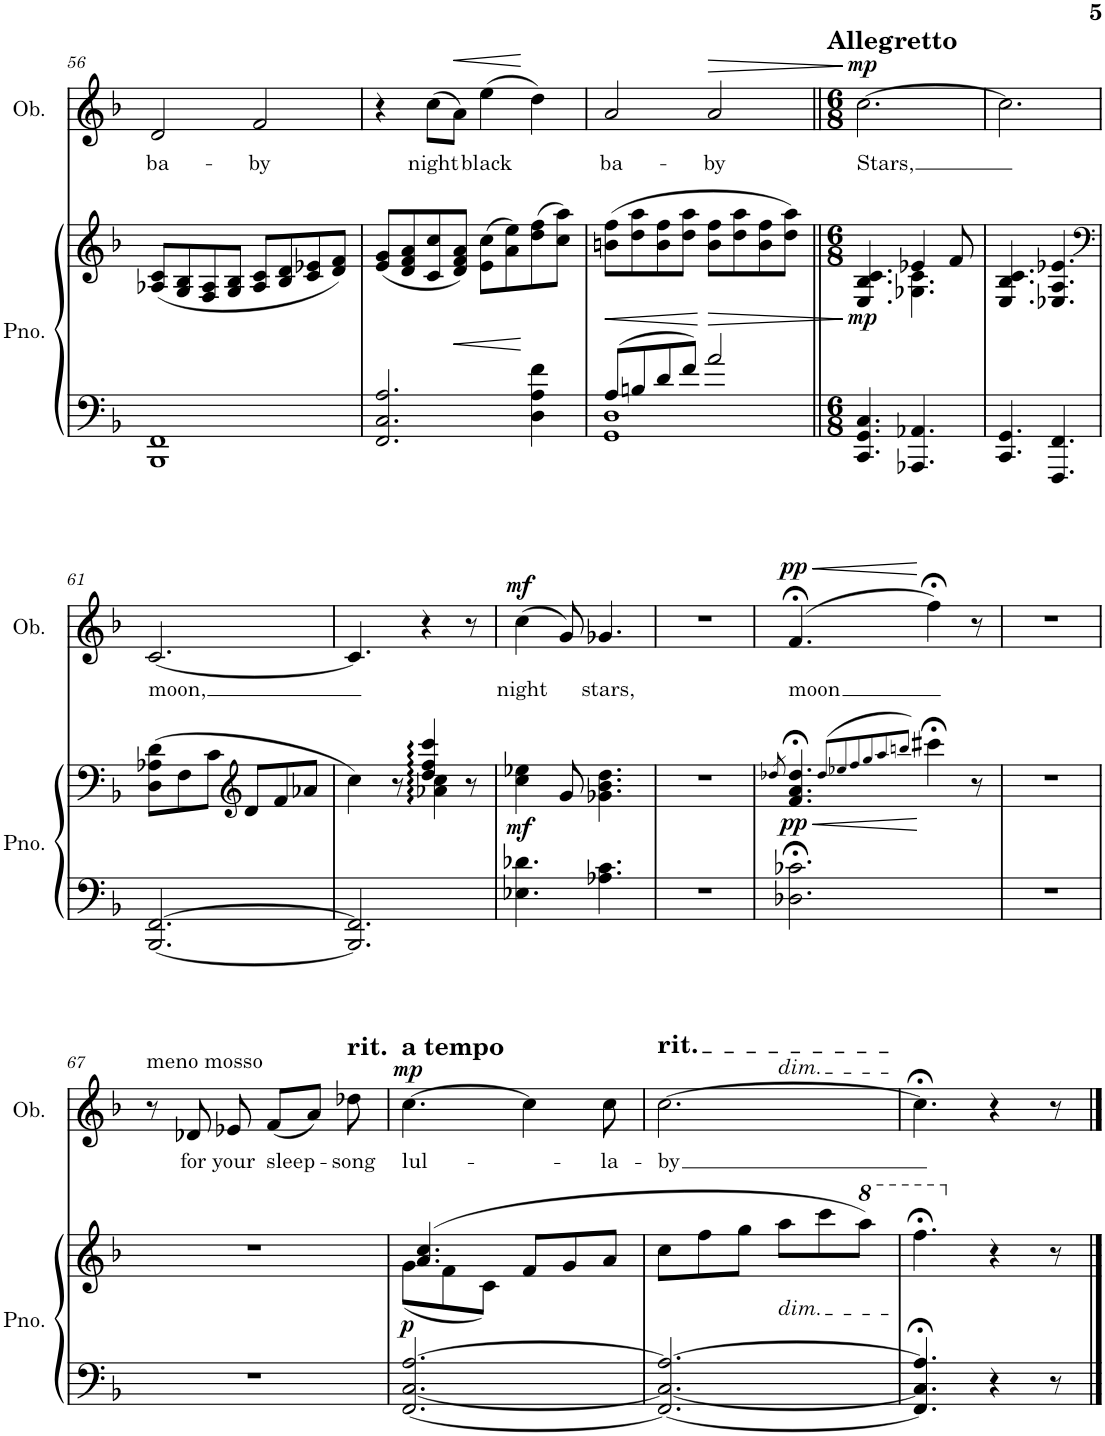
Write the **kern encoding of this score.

**kern	**kern	**dynam	**kern	**text	**dynam
*part2	*part2	*part2	*part1	*part1	*part1
*staff3	*staff2	*staff2/3	*staff1	*staff1	*staff1
*I"Piano	*	*	*I"Oboe	*	*
*I'Pno.	*	*	*I'Ob.	*	*
!!LO:PB:g=z
*clefF4	*clefG2	*	*clefG2	*	*
*k[b-]	*k[b-]	*	*k[b-]	*	*
*M4/4	*M4/4	*	*M4/4	*	*
=56	=56	=56	=56	=56	=56
!	!	!	!	!LO:LY:b	!
1BBB- 1FF	(8A-X/ 8c/L	.	2d/	ba-	.
.	8G/ 8B-/	.	.	.	.
.	8F/ 8A-/	.	.	.	.
.	8G/ 8B-/J	.	.	.	.
!	!	!	!	!LO:LY:b	!
.	8A-/ 8c/L	.	2f/	-by	.
.	8B-/ 8d/	.	.	.	.
.	8c/ 8e-X/	.	.	.	.
.	8d/ 8f/J)	.	.	.	.
=57	=57	=57	=57	=57	=57
2.FF/ 2.C/ 2.A/	(8e/ 8g/L	.	4r	.	.
.	8d/ 8f/ 8a/	.	.	.	.
!	!	!	!	!LO:LY:b	!
.	8c/ 8cc/	.	(8cc\L	night	.
!	!	!LO:HP:b	!	!	!LO:HP:b
.	8d/ 8f/ 8a/J)	<	8a\J)	.	<
!	!	!	!	!LO:LY:b	!
.	(8e\ 8cc\L	.	(4ee\	black	.
.	8a\ 8ee\)	.	.	.	.
4D\ 4A\ 4f\	(8dd\ 8ff\	[	4dd\)	.	[
.	8cc\ 8aa\J)	.	.	.	.
=58	=58	=58	=58	=58	=58
*^	*	*	*	*	*
!	!	!	!LO:HP:b	!	!LO:LY:b	!
8A/L	1GG 1D	(8bn\ 8ff\L	<	2a/	ba-	.
8Bn/	.	8dd\ 8aa\	.	.	.	.
8d/	.	8b\ 8ff\	.	.	.	.
8f/J	.	8dd\ 8aa\J	.	.	.	.
!	!	!	!LO:HP:n=1:b	!	!LO:LY:b	!LO:HP:b
2a/	.	8b\ 8ff\L	[ >	2a/	-by	>
.	.	8dd\ 8aa\	.	.	.	.
.	.	8b\ 8ff\	.	.	.	.
.	.	8dd\ 8aa\J)	.	.	.	.
*v	*v	*	*	*	*	*
.	.	]	.	.	]
=59||	=59||	=59||	=59||	=59||	=59||
*M6/8	*M6/8	*	*M6/8	*	*
*	*^	*	*	*	*
!	!	!	!	!LO:TX:a:B:t=Allegretto	!	!
!	!	!	!LO:DY:b	!	!LO:LY:b	!LO:DY:a
4.CC/ 4.GG/ 4.C/	4.E/ 4.B-/ 4.c/	4.ryy	mp	[2.cc\	Stars,	mp
4.AAA-X/ 4.AA-X/	4e-X/	4.G-X\ 4.c\	.	.	.	.
.	8f/	.	.	.	.	.
*	*v	*v	*	*	*	*
=60	=60	=60	=60	=60	=60
4.CC/ 4.GG/	4.E/ 4.B-/ 4.c/	.	2.cc\]	.	.
4.FFF/ 4.FF/	4.E-X/ 4.A/ 4.e-X/	.	.	.	.
!!LO:LB:g=z
=61	=61	=61	=61	=61	=61
*	*clefF4	*	*	*	*
!	!	!	!	!LO:LY:b	!
[2.BBB-/ [2.FF/	(8D\ 8A-X\ 8d\L	.	[2.c/	moon,	.
.	8F\	.	.	.	.
.	8c\J	.	.	.	.
*	*clefG2	*	*	*	*
.	8d/L	.	.	.	.
.	8f/	.	.	.	.
.	8a-X/J	.	.	.	.
=62	=62	=62	=62	=62	=62
*	*^	*	*	*	*
2.BBB-/] 2.FF/]	4cc\)	4.ryy	.	4.c/]	.	.
.	8r	.	.	.	.	.
.	4dd/: 4ff/: 4ccc/:	4a-X\ 4cc\	.	4r	.	.
.	8r	8ryy	.	8r	.	.
=63	=63	=63	=63	=63	=63	=63
!	!	!	!LO:DY:b	!	!LO:LY:b	!LO:DY:a
*	*v	*v	*	*	*	*
4.E-X\ 4.d-X\	4cc\ 4ee-X\	mf	(4cc\	night	mf
.	8g/	.	8g/)	.	.
!	!	!	!	!LO:LY:b	!
4.A-X\ 4.c\	4.g-X\ 4.b-\ 4.dd\	.	4.g-X/	stars,	.
=64	=64	=64	=64	=64	=64
2.r	2.r	.	2.r	.	.
=65	=65	=65	=65	=65	=65
.	8qdd-X/	.	.	.	.
!	!	!LO:DY:b	!	!LO:LY:b	!LO:HP:b
!	!	!	!	!	!LO:DY:n=1:a
2.D-X\;< 2.c-X\;<	4.f/;< 4.a/;< 4.dd-/;<	pp	(4.f;</	moon	< pp
.	(>8qdd-/L	.	.	.	.
.	8qee-X/)	.	.	.	.
.	8qff/	.	.	.	.
.	8qgg/	.	.	.	.
.	8qaa/	.	.	.	.
.	8qbbn/J	.	.	.	.
.	4ccc#X;<\	.	4ff;<\)	.	[
.	8r	.	8r	.	.
=66	=66	=66	=66	=66	=66
2.r	2.r	.	2.r	.	.
!!LO:LB:g=z
=67	=67	=67	=67	=67	=67
!	!	!	!LO:TX:a:t=meno mosso	!	!
2.r	2.r	.	8r	.	.
!	!	!	!	!LO:LY:b	!
.	.	.	8d-X/	for	.
!	!	!	!	!LO:LY:b	!
.	.	.	8e-X/	your	.
!	!	!	!	!LO:LY:b	!
.	.	.	(8f/L	sleep-	.
.	.	.	8a/J)	.	.
!	!	!	!LO:TX:a:t=rit.	!	!
!	!	!	!	!LO:LY:b	!
.	.	.	8dd-X\	-song	.
=68	=68	=68	=68	=68	=68
*	*^	*	*	*	*
!	!	!	!	!LO:TX:a:B:t=a tempo	!	!
!	!	!	!LO:DY:b	!	!LO:LY:b	!LO:DY:a
[2.FF/ [2.C/ [2.A/	(4.a/ 4.cc/	(8g\L	p	[4.cc\	lul-	mp
.	.	8f\	.	.	.	.
.	.	8c\J)	.	.	.	.
.	8f/L	4.ryy	.	4cc\]	.	.
.	8g/	.	.	.	.	.
!	!	!	!	!	!LO:LY:b	!
.	8a/J	.	.	8cc\	-la-	.
*	*v	*v	*	*	*	*
=69	=69	=69	=69	=69	=69
!	!	!	!LO:TX:a:t=rit.	!	!
!	!	!	!	!LO:LY:b	!
*	*	*	*^	*	*
2.FF/_ 2.C/_ 2.A/_	8cc\L	.	[2.cc\	4.ryy	-by	.
.	8ff\	.	.	.	.	.
.	8gg\J	.	.	.	.	.
!	!	!	!	!LO:TX:a:i:t=dim.	!	!
!	!LO:TX:b:i:t=dim.	!	!	!	!	!
.	8aa\L	.	.	4.ryy	.	.
.	8ccc\	.	.	.	.	.
*	*8va	*	*	*	*	*
.	8aaa\J)	.	.	.	.	.
*	*	*	*v	*v	*	*
=70	=70	=70	=70	=70	=70
4.FF/];< 4.C/];< 4.A/];<	4.fff;<\	.	4.cc;<\]	.	.
*	*X8va	*	*	*	*
4r	4r	.	4r	.	.
8r	8r	.	8r	.	.
==	==	==	==	==	==
*-	*-	*-	*-	*-	*-
